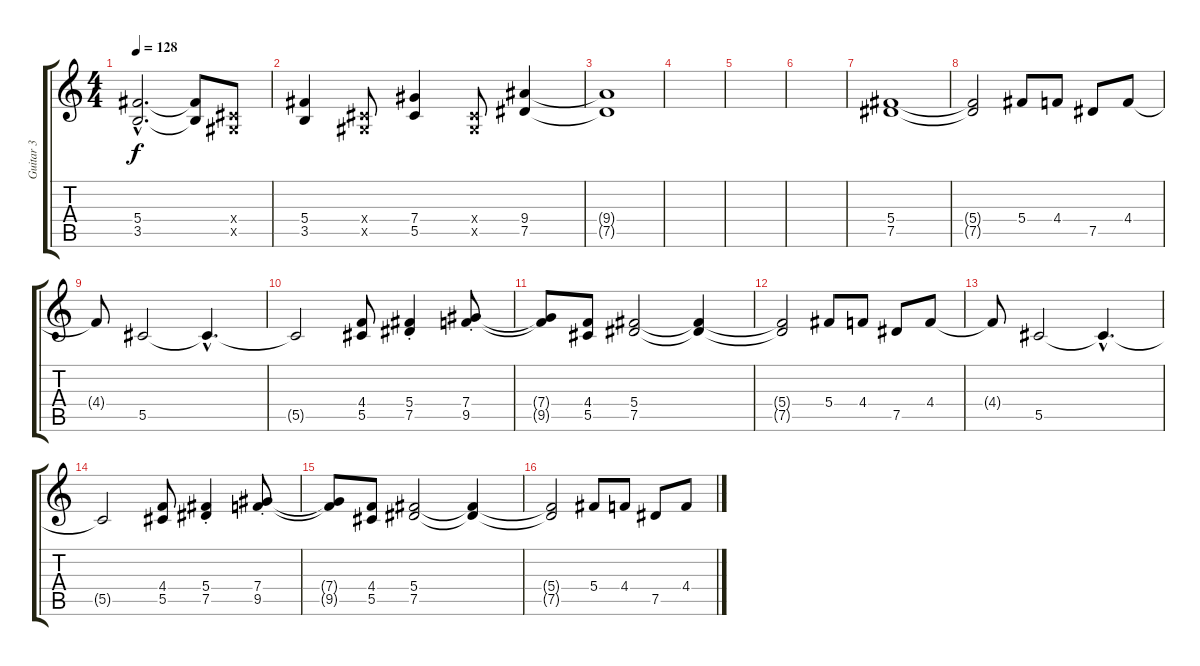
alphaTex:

\track ("Guitar 3" "Guitar 3") {instrument overdrivenguitar}
\staff {score tabs}
\tuning (Eb4 Bb3 Gb3 Db3 Ab2 Eb2) {hide}
\ts (4 4)
\tempo 128
\clef g2
\ks c
(5.4{hac t} 3.5{hac t}).2{d dy f} (5.4{t} 3.5{t}).8 (0.4{x} 0.5{x}).8 |
(5.4 3.5).4 (0.4{x} 0.5{x}).8 (7.4 5.5).4 (0.4{x} 0.5{x}).8 (9.4 7.5).4 |
(9.4{t} 7.5{t}).1 |
|
|
|
(5.4 7.5).1{volume 16 instrument distortionguitar} |
(5.4{t} 7.5{t}).2 5.4.8 4.4.8 7.5.8 4.4.8 |
4.4{t}.8 5.5.2 5.5{hac t}.4{d} |
5.5{t}.2 (4.4 5.5).8 (5.4{st} 7.5{st}).4 (7.4{st} 9.5{st}).8 |
(7.4{t} 9.5{t}).8 (4.4 5.5).8 (5.4 7.5).2 (5.4{t} 7.5{t}).4 |
(5.4{t} 7.5{t}).2 5.4.8 4.4.8 7.5.8 4.4.8 |
4.4{t}.8 5.5.2 5.5{hac t}.4{d} |
5.5{t}.2 (4.4 5.5).8 (5.4{st} 7.5{st}).4 (7.4{st} 9.5{st}).8 |
(7.4{t} 9.5{t}).8 (4.4 5.5).8 (5.4 7.5).2 (5.4{t} 7.5{t}).4 |
(5.4{t} 7.5{t}).2 5.4.8 4.4.8 7.5.8 4.4.8
